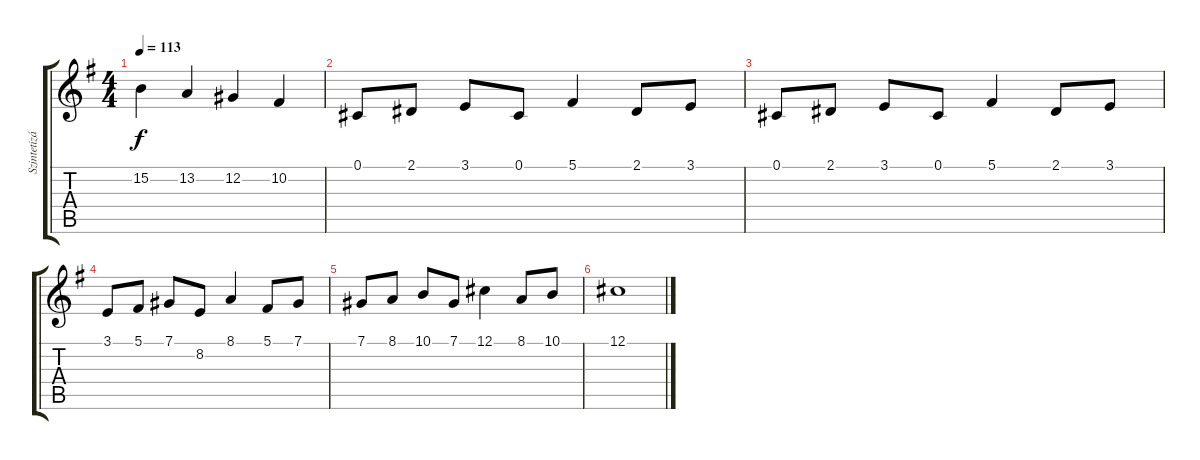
\track ("Szintetizátor 2" "Szintetizá") {instrument stringensemble2}
\staff {score tabs}
\tuning (Db4 Ab3 E3 B2 Gb2 Db2) {hide}
\ts (4 4)
\tempo 113
\clef g2
\ks g
15.2.4{dy f} 13.2.4 12.2.4 10.2.4 |
0.1.8 2.1.8 3.1.8 0.1.8 5.1.4 2.1.8 3.1.8 |
0.1.8 2.1.8 3.1.8 0.1.8 5.1.4 2.1.8 3.1.8 |
3.1.8 5.1.8 7.1.8 8.2.8 8.1.4 5.1.8 7.1.8 |
7.1.8 8.1.8 10.1.8 7.1.8 12.1.4 8.1.8 10.1.8 |
12.1.1
